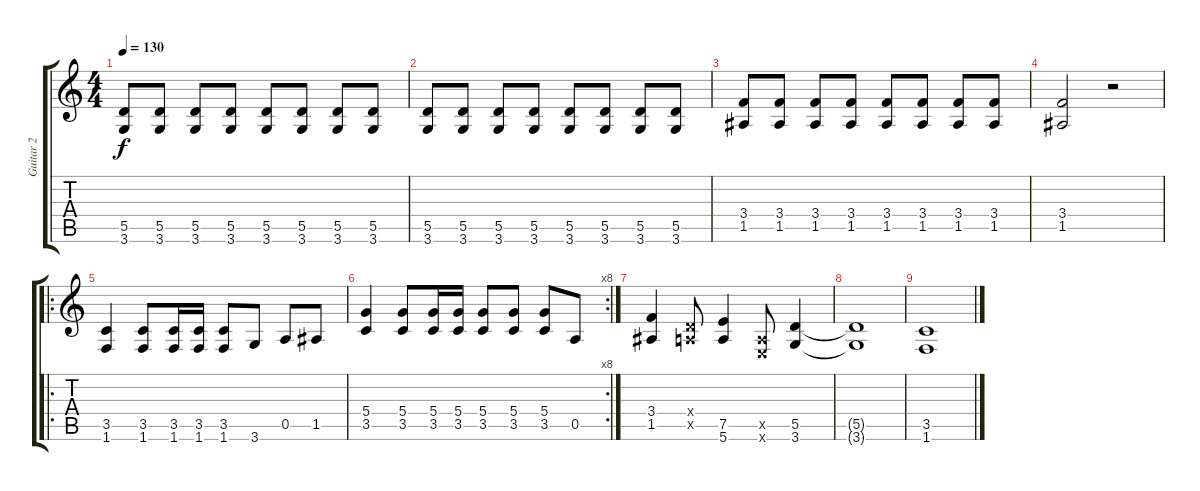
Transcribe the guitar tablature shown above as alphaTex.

\track ("Guitar 2" "Guitar 2") {instrument overdrivenguitar}
\staff {score tabs}
\tuning (E4 B3 G3 D3 A2 E2) {hide}
\ts (4 4)
\tempo 130
\clef g2
\ks c
(5.5 3.6).8{dy f} (5.5 3.6).8 (5.5 3.6).8 (5.5 3.6).8 (5.5 3.6).8 (5.5 3.6).8 (5.5 3.6).8 (5.5 3.6).8 |
(5.5 3.6).8 (5.5 3.6).8 (5.5 3.6).8 (5.5 3.6).8 (5.5 3.6).8 (5.5 3.6).8 (5.5 3.6).8 (5.5 3.6).8 |
(3.4 1.5).8 (3.4 1.5).8 (3.4 1.5).8 (3.4 1.5).8 (3.4 1.5).8 (3.4 1.5).8 (3.4 1.5).8 (3.4 1.5).8 |
(3.4 1.5).2 r.2 |
\ro
(3.5 1.6).4 (3.5 1.6).8 (3.5 1.6).16 (3.5 1.6).16 (3.5 1.6).8 3.6.8 0.5.8 1.5.8 |
\rc 8
(5.4 3.5).4 (5.4 3.5).8 (5.4 3.5).16 (5.4 3.5).16 (5.4 3.5).8 (5.4 3.5).8 (5.4 3.5).8 0.5.8 |
(3.4 1.5).4 (0.4{x} 0.5{x}).8 (7.5 5.6).4 (0.5{x} 0.6{x}).8 (5.5 3.6).4 |
(5.5{t} 3.6{t}).1 |
(3.5 1.6).1
